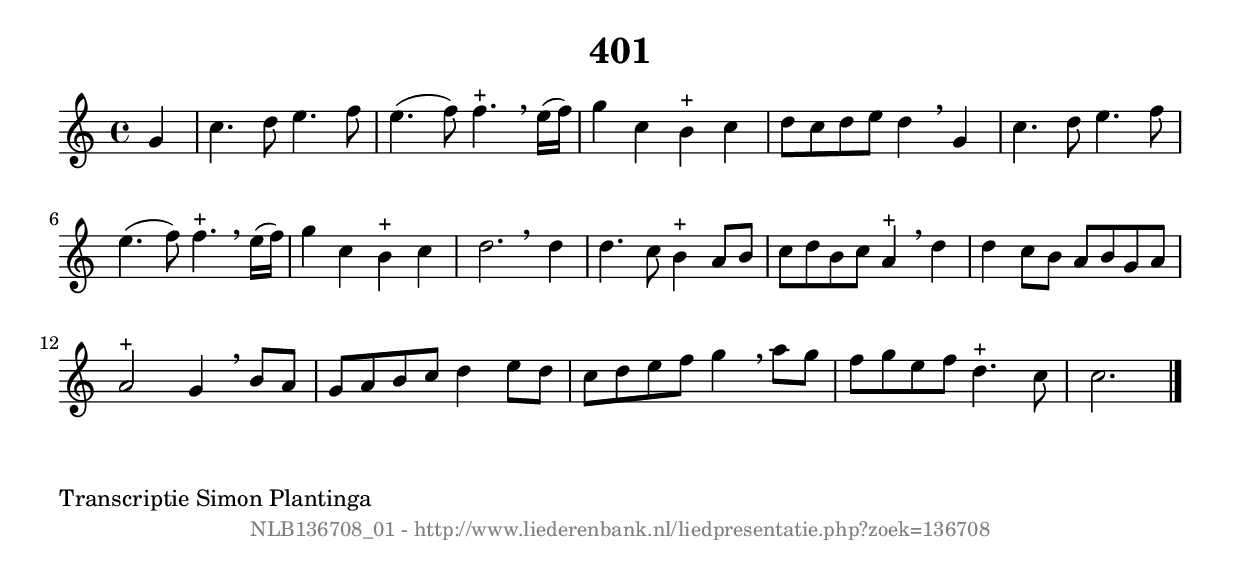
%
% produced by wce2krn 1.64 (7 June 2014)
%
\version"2.16"
#(append! paper-alist '(("long" . (cons (* 210 mm) (* 2000 mm)))))
#(set-default-paper-size "long")
sb = {\breathe}
mBreak = {\breathe }
bBreak = {\breathe }
x = {\once\override NoteHead #'style = #'cross }
gl=\glissando
itime={\override Staff.TimeSignature #'stencil = ##f }
ficta = {\once\set suggestAccidentals = ##t}
fine = {\once\override Score.RehearsalMark #'self-alignment-X = #1 \mark \markup {\italic{Fine}}}
dc = {\once\override Score.RehearsalMark #'self-alignment-X = #1 \mark \markup {\italic{D.C.}}}
dcf = {\once\override Score.RehearsalMark #'self-alignment-X = #1 \mark \markup {\italic{D.C. al Fine}}}
dcc = {\once\override Score.RehearsalMark #'self-alignment-X = #1 \mark \markup {\italic{D.C. al Coda}}}
ds = {\once\override Score.RehearsalMark #'self-alignment-X = #1 \mark \markup {\italic{D.S.}}}
dsf = {\once\override Score.RehearsalMark #'self-alignment-X = #1 \mark \markup {\italic{D.S. al Fine}}}
dsc = {\once\override Score.RehearsalMark #'self-alignment-X = #1 \mark \markup {\italic{D.S. al Coda}}}
pv = {\set Score.repeatCommands = #'((volta "1"))}
sv = {\set Score.repeatCommands = #'((volta "2"))}
tv = {\set Score.repeatCommands = #'((volta "3"))}
qv = {\set Score.repeatCommands = #'((volta "4"))}
xv = {\set Score.repeatCommands = #'((volta #f))}
\header{ tagline = ""
title = "401"
}
\score {{
\key c \major
\relative g'
{
\set melismaBusyProperties = #'()
\partial 32*8
\time 4/4
\tempo 4=120
\override Score.MetronomeMark #'transparent = ##t
\override Score.RehearsalMark #'break-visibility = #(vector #t #t #f)
g4 | c4. d8 e4. f8 | e4.( f8) f4.^"+" \sb e16( f16) | g4 c,4 b4^"+" c4 | d8 c8 d8 e8 d4 \mBreak
g,4 | c4. d8 e4. f8 | e4.( f8) f4.^"+" \sb e16( f16) | g4 c,4 b4^"+" c4 | d2. \bar ":|:" \bBreak
d4 | d4. c8 b4^"+" a8 b8 | c8 d8 b8 c8 a4^"+" \sb d4 | d4 c8 b8 a8 b8 g8 a8 | a2^"+" g4 \mBreak
b8 a8 | g8 a8 b8 c8 d4 e8 d8 | c8 d8 e8 f8 g4 \sb a8 g8 | f8 g8 e8 f8 d4.^"+" c8 | c2. \bar "|."
 }}
 \midi { }
 \layout {
            indent = 0.0\cm
}
}
\markup { \wordwrap-string #" 
Transcriptie Simon Plantinga
"}
\markup { \vspace #0 } \markup { \with-color #grey \fill-line { \center-column { \smaller "NLB136708_01 - http://www.liederenbank.nl/liedpresentatie.php?zoek=136708" } } }
